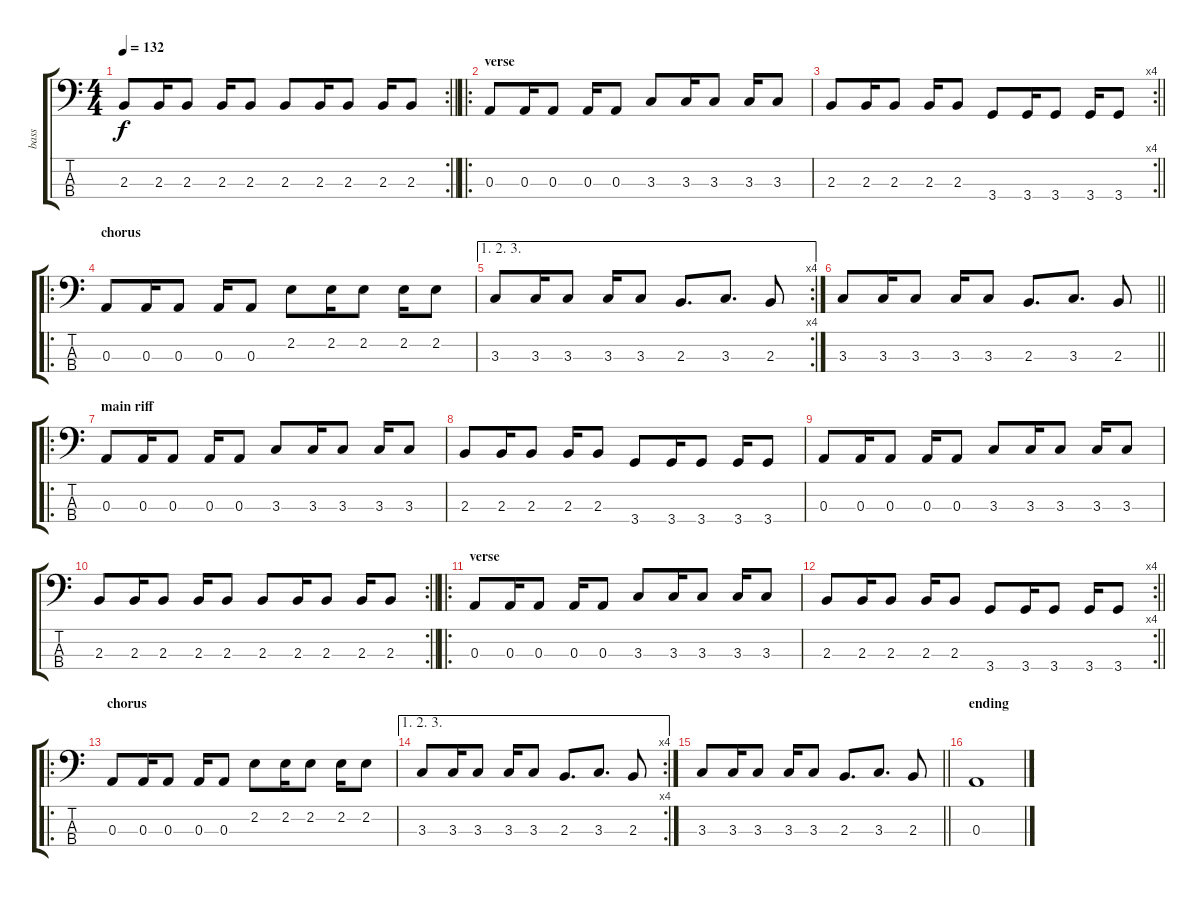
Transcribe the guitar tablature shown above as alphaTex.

\track ("bass" "bass") {instrument electricbassfinger}
\staff {score tabs}
\tuning (G2 D2 A1 E1) {hide}
\rc 2
\ts (4 4)
\tempo 132
\clef f4
\barLineRight lightlight
\ks c
2.3.8{dy f} 2.3.16 2.3.8 2.3.16 2.3.8 2.3.8 2.3.16 2.3.8 2.3.16 2.3.8 |
\ro
\section ("" "verse")
0.3.8 0.3.16 0.3.8 0.3.16 0.3.8 3.3.8 3.3.16 3.3.8 3.3.16 3.3.8 |
\rc 4
\barLineRight lightlight
2.3.8 2.3.16 2.3.8 2.3.16 2.3.8 3.4.8 3.4.16 3.4.8 3.4.16 3.4.8 |
\ro
\section ("" "chorus")
0.3.8 0.3.16 0.3.8 0.3.16 0.3.8 2.2.8 2.2.16 2.2.8 2.2.16 2.2.8 |
\ae (1 2 3)
\rc 4
3.3.8 3.3.16 3.3.8 3.3.16 3.3.8 2.3.8{d} 3.3.8{d} 2.3.8 |
\barLineRight lightlight
3.3.8 3.3.16 3.3.8 3.3.16 3.3.8 2.3.8{d} 3.3.8{d} 2.3.8 |
\ro
\section ("" "main riff")
0.3.8 0.3.16 0.3.8 0.3.16 0.3.8 3.3.8 3.3.16 3.3.8 3.3.16 3.3.8 |
2.3.8 2.3.16 2.3.8 2.3.16 2.3.8 3.4.8 3.4.16 3.4.8 3.4.16 3.4.8 |
0.3.8 0.3.16 0.3.8 0.3.16 0.3.8 3.3.8 3.3.16 3.3.8 3.3.16 3.3.8 |
\rc 2
\barLineRight lightlight
2.3.8 2.3.16 2.3.8 2.3.16 2.3.8 2.3.8 2.3.16 2.3.8 2.3.16 2.3.8 |
\ro
\section ("" "verse")
0.3.8 0.3.16 0.3.8 0.3.16 0.3.8 3.3.8 3.3.16 3.3.8 3.3.16 3.3.8 |
\rc 4
\barLineRight lightlight
2.3.8 2.3.16 2.3.8 2.3.16 2.3.8 3.4.8 3.4.16 3.4.8 3.4.16 3.4.8 |
\ro
\section ("" "chorus")
0.3.8 0.3.16 0.3.8 0.3.16 0.3.8 2.2.8 2.2.16 2.2.8 2.2.16 2.2.8 |
\ae (1 2 3)
\rc 4
3.3.8 3.3.16 3.3.8 3.3.16 3.3.8 2.3.8{d} 3.3.8{d} 2.3.8 |
\barLineRight lightlight
3.3.8 3.3.16 3.3.8 3.3.16 3.3.8 2.3.8{d} 3.3.8{d} 2.3.8 |
\section ("" "ending")
0.3.1
